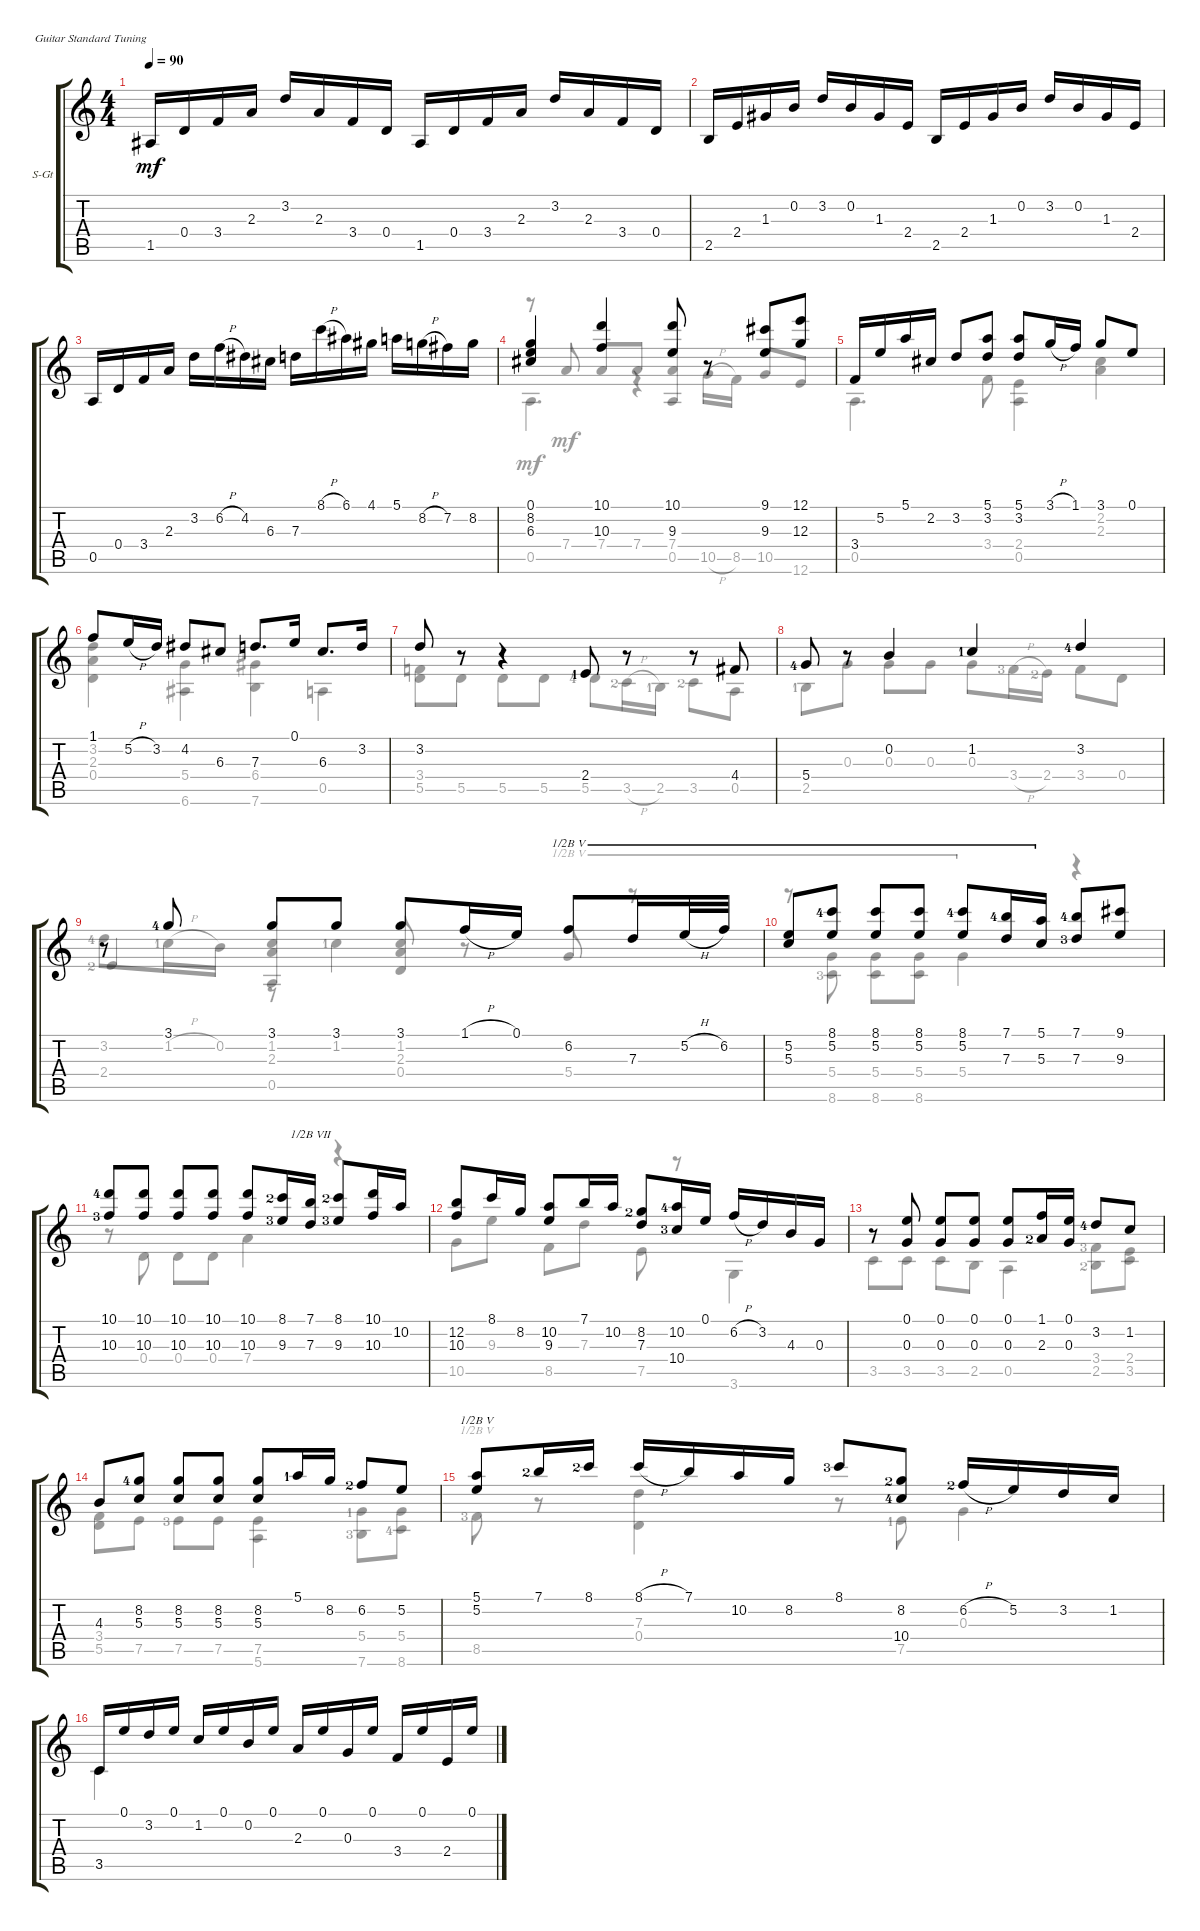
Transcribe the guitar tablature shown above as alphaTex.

\defaultSystemsLayout 4
\bracketExtendMode groupsimilarinstruments
\firstSystemTrackNameOrientation horizontal
\otherSystemsTrackNameOrientation horizontal
\track ("Classical Guitar" "S-Gt") {instrument acousticguitarsteel}
\staff {score tabs}
\tuning (E4 B3 G3 D3 A2 E2)
\voice
\ts (4 4)
\tempo 90
\clef g2
\ks c
1.5.16{dy mf} 0.4.16 3.4.16 2.3.16 3.2.16 2.3.16 3.4.16 0.4.16 1.5.16 0.4.16 3.4.16 2.3.16 3.2.16 2.3.16 3.4.16 0.4.16 |
2.5.16 2.4.16 1.3.16 0.2.16 3.2.16 0.2.16 1.3.16 2.4.16 2.5.16 2.4.16 1.3.16 0.2.16 3.2.16 0.2.16 1.3.16 2.4.16 |
0.5.16 0.4.16 3.4.16 2.3.16 3.2.16 6.2{h}.16 4.2.16 6.3.16 7.3.16 8.1{h}.16 6.1.16 4.1.16 5.1.16 8.2{h}.16 7.2.16 8.2.16 |
(0.1 8.2 6.3).4 (10.1 10.3).4 (9.3 10.1).8 r.8 (9.1 9.3).8 (12.3 12.1).8 |
3.4.16 5.2.16 5.1.16 2.2.16 3.2.8 (5.1 3.2).8 (3.2 5.1).8 3.1{h}.16 1.1.16 3.1.8 0.1.8 |
1.1.8 5.2{h}.16 3.2.16 4.2.8 6.3.8 7.3.8{d} 0.1.16 6.3.8{d} 3.2.16 |
3.2.8 r.8 r.4 2.4{lf 2}.8 r.8 r.8 4.4.8 |
5.4{lf 5}.8 r.8 0.2.4 1.2{lf 2}.4 3.2{lf 5}.4 |
r.8 3.1{lf 5}.8 3.1.8 3.1.8 3.1.8 1.1{h}.16 0.1.16 6.2.8{barre (5 half)} 7.3.16{barre (5 half)} 5.2{h}.32{barre (5 half)} 6.2.32{barre (5 half)} |
(5.2 5.3).8{barre (5 half)} (8.1{lf 5} 5.2).8{barre (5 half)} (8.1 5.2).8{barre (5 half)} (5.2 8.1).8{barre (5 half)} (8.1{lf 5} 5.2).8{barre (5 half)} (7.1{lf 5} 7.3).16{barre (5 half)} (5.3 5.1).16{barre (5 half)} (7.1{lf 5} 7.3{lf 4}).8 (9.3 9.1).8 |
(10.1{lf 5} 10.3{lf 4}).8 (10.3 10.1).8 (10.1 10.3).8 (10.3 10.1).8 (10.1 10.3).8 (9.3{lf 4} 8.1{lf 3}).16 (7.1 7.3).16{barre (7 half)} (9.3{lf 4} 8.1{lf 3}).8 (10.1 10.3).16 10.2.16 |
(12.2 10.3).8 8.1.16 8.2.16 (10.2 9.3).8 7.1.16 10.2.16 (8.2{lf 3} 7.3).8 (10.2{lf 5} 10.4{lf 4}).16 0.1.16 6.2{h}.16 3.2.16 4.3.16 0.3.16 |
r.8 (0.1 0.3).8 (0.3 0.1).8 (0.1 0.3).8 (0.3 0.1).8 (1.1 2.3{lf 3}).16 (0.1 0.3).16 3.2{lf 5}.8 1.2.8 |
4.3.8 (8.2{lf 5} 5.3).8 (5.3 8.2).8 (8.2 5.3).8 (5.3 8.2).8 5.1{lf 2}.16 8.2.16 6.2{lf 3}.8 5.2.8 |
(5.1 5.2).8{barre (5 half)} 7.1{lf 3}.16 8.1{lf 3}.16 8.1{h}.16 7.1.16 10.2.16 8.2.16 8.1{lf 4}.8 (8.2{lf 3} 10.4{lf 5}).8 6.2{h lf 3}.16 5.2.16 3.2.16 1.2.16 |
3.5.16 0.1.16 3.2.16 0.1.16 1.2.16 0.1.16 0.2.16 0.1.16 2.3.16 0.1.16 0.3.16 0.1.16 3.4.16 0.1.16 2.4.16 0.1.16
\voice
\clef g2
\ottava regular
\simile none
\ks c
|
|
|
r.8{beam invert} 7.4.8{beam invert} 7.4.8{beam invert} 7.4.8 (7.4 0.5).4{beam invert} 10.5.8{beam invert} 12.6.8 |
0.5.4{d} 3.4.8 (2.4 0.5).4 (2.2 2.3).4 |
(3.2 2.3 0.4).4 (5.4 6.6).4 (7.6 6.4).4 0.5.4 |
(5.5 3.4).8 5.5.8 5.5.8 5.5.8 5.5{lf 5}.8 3.5{h lf 3}.16 2.5{lf 2}.16 3.5{lf 3}.8 0.5.8 |
2.5{lf 2}.8 0.3.8 0.3.8 0.3.8 0.3.8 3.4{h lf 4}.16 2.4{lf 3}.16 3.4.8 0.4.8 |
2.4{lf 3}.4{beam invert} (0.5 1.2 2.3).4{beam invert} (1.2 2.3 0.4).8{beam invert} r.8{beam invert} 5.4.8{barre (5 half) beam invert} r.8{barre (5 half) beam invert} |
r.8{barre (5 half)} (8.6{lf 4} 5.4).8{barre (5 half)} (5.4 8.6).8{barre (5 half)} (5.4 8.6).8{barre (5 half)} 5.4.4{barre (5 half)} r.4 |
r.8 0.4.8 0.4.8 0.4.8 7.4.4 r.4 |
10.5.8 9.3.8 8.5.8 7.3.8 7.5.8 r.8 3.6.4 |
3.5.8 3.5.8 3.5.8 2.5.8 0.5.4 (2.5{lf 3} 3.4{lf 4}).8 (2.4 3.5).8 |
(3.4 5.5).8 7.5.8 7.5{lf 4}.8 7.5.8 (7.5 5.6).4 (7.6{lf 4} 5.4{lf 2}).8 (5.4 8.6{lf 5}).8 |
8.5{lf 4}.8{barre (5 half)} r.8 (0.4 7.3).4 r.8 7.5{lf 2}.8 0.3.4 |
3.5.4
\voice
\clef g2
\ottava regular
\simile none
\ks c
|
|
|
0.5.4{d} r.4 10.5{h}.16 8.5.16 |
|
|
|
|
3.2{lf 5}.8 1.2{h lf 2}.16 0.2.16 r.8 1.2{lf 2}.4 |
|
|
|
|
|
|
